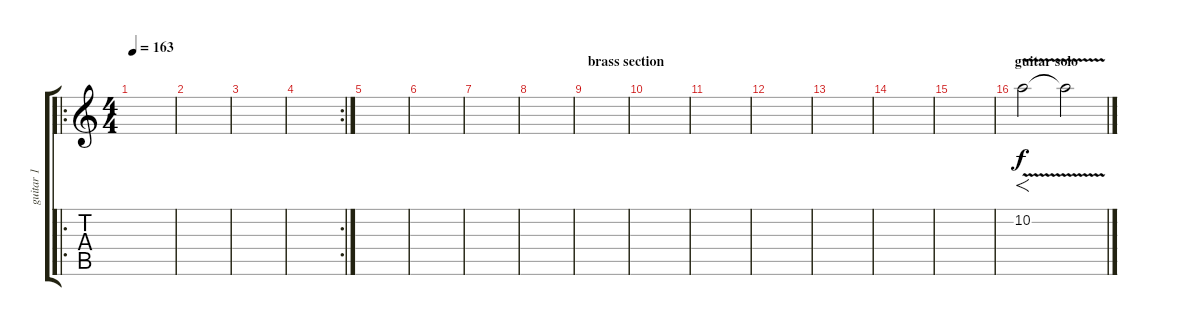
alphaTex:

\track ("guitar 1" "guitar 1") {instrument electricguitarjazz}
\staff {score tabs}
\tuning (E4 B3 G3 D3 A2 E2) {hide}
\ro
\ts (4 4)
\tempo 163
\clef g2
\ks c
|
|
|
\rc 2
|
|
|
|
|
\section ("" "brass section")
|
|
|
|
|
|
|
\section ("" "guitar solo")
10.2{v}.2{f instrument distortionguitar} 10.2{t}.2
